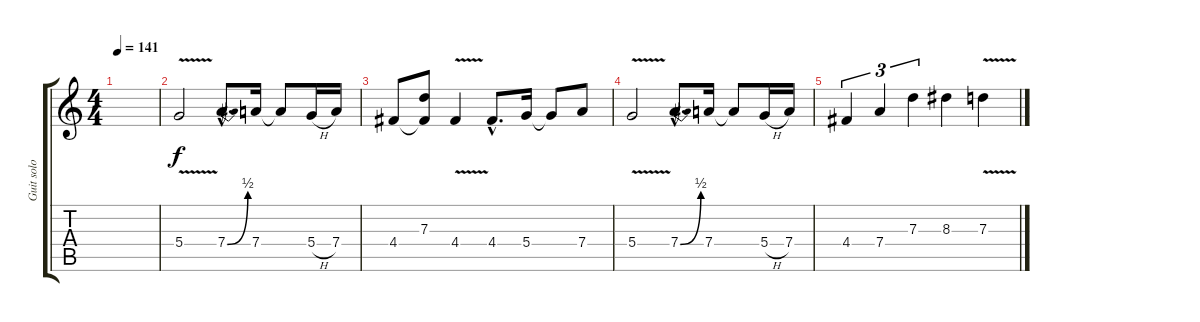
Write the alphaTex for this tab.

\track ("Guit solo Mike" "Guit solo ") {instrument distortionguitar}
\staff {score tabs}
\tuning (E4 B3 G3 D3 A2 E2) {hide}
\ts (4 4)
\tempo 141
\clef g2
\ks c
|
5.4{v}.2 7.4{be (bend 0 0 60 2) hac}.8{d} 7.4.16 7.4{t}.8 5.4{h}.16 7.4.16 |
4.4.8 (7.3 4.4{t}).8 4.4{v}.4 4.4{hac}.8{d} 5.4.16 5.4{t}.8 7.4.8 |
5.4{v}.2 7.4{be (bend 0 0 60 2) hac}.8{d} 7.4.16 7.4{t}.8 5.4{h}.16 7.4.16 |
4.4.4{tu (3 2)} 7.4.4{tu (3 2)} 7.3.4{tu (3 2)} 8.3.4 7.3{v}.4
